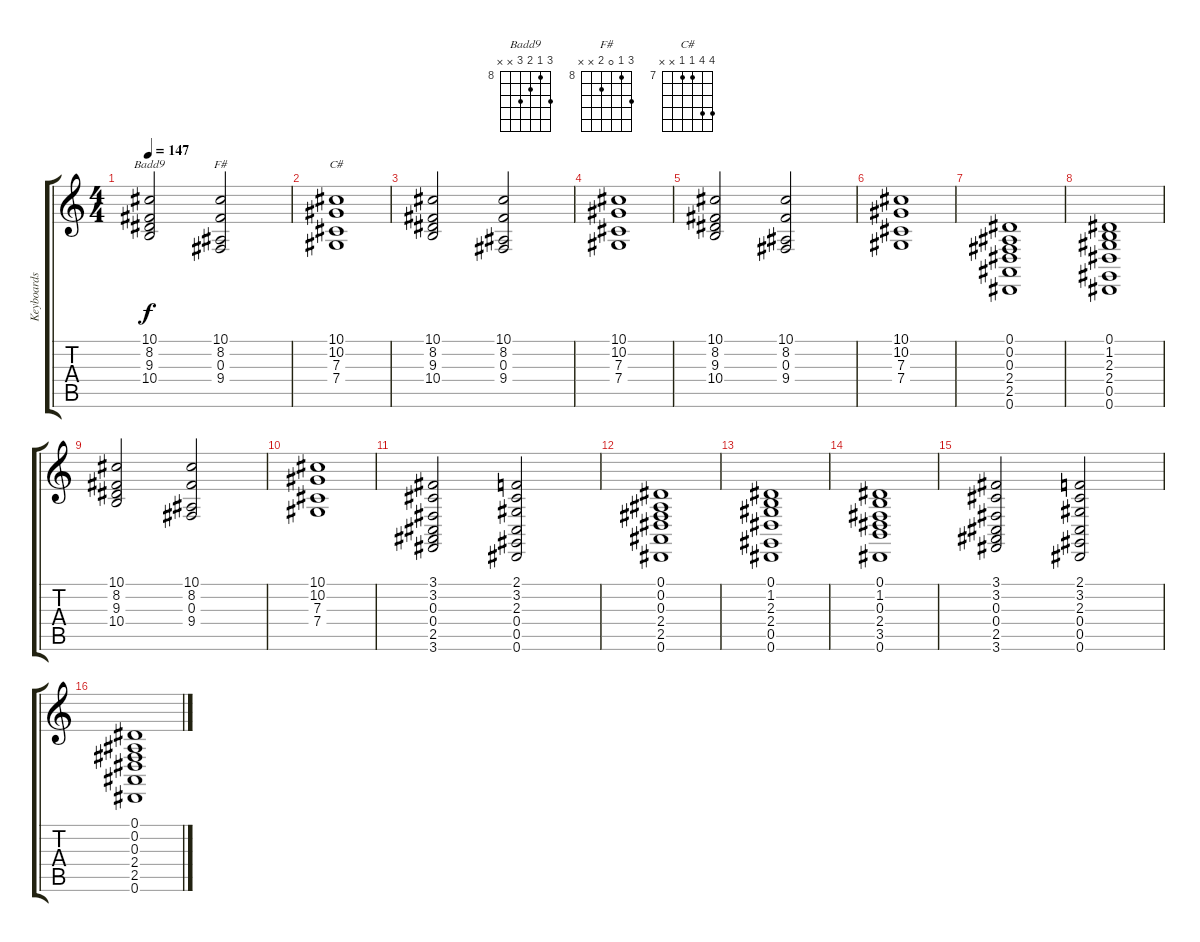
\track ("Keyboards" "Keyboards") {instrument synthstrings2}
\staff {score tabs}
\tuning (Eb4 Bb3 Gb3 Db3 Ab2 Eb2) {hide}
\chord ("Badd9" 10 8 9 10 x x) {firstfret 8}
\chord ("F#" 10 8 0 9 x x) {firstfret 8}
\chord ("C#" 10 10 7 7 x x) {firstfret 7}
\ts (4 4)
\tempo 147
\clef g2
\ks c
(10.1 8.2 9.3 10.4).2{ch "Badd9" dy f} (10.1 8.2 0.3 9.4).2{ch "F#"} |
(10.1 10.2 7.3 7.4).1{ch "C#"} |
(10.1 8.2 9.3 10.4).2 (10.1 8.2 0.3 9.4).2 |
(10.1 10.2 7.3 7.4).1 |
(10.1 8.2 9.3 10.4).2 (10.1 8.2 0.3 9.4).2 |
(10.1 10.2 7.3 7.4).1 |
(0.1 0.2 0.3 2.4 2.5 0.6).1 |
(0.1 1.2 2.3 2.4 0.5 0.6).1 |
(10.1 8.2 9.3 10.4).2 (10.1 8.2 0.3 9.4).2 |
(10.1 10.2 7.3 7.4).1 |
(3.1 3.2 0.3 0.4 2.5 3.6).2 (2.1 3.2 2.3 0.4 0.5 0.6).2 |
(0.1 0.2 0.3 2.4 2.5 0.6).1 |
(0.1 1.2 2.3 2.4 0.5 0.6).1 |
(0.1 1.2 0.3 2.4 3.5 0.6).1 |
(3.1 3.2 0.3 0.4 2.5 3.6).2 (2.1 3.2 2.3 0.4 0.5 0.6).2 |
(0.1 0.2 0.3 2.4 2.5 0.6).1
